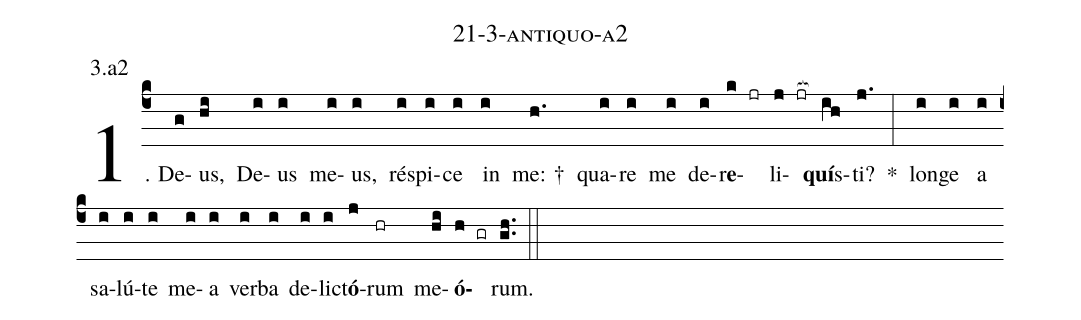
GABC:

name: 21-3-antiquo-a2;
annotation: 3.a2;
%%
(c4)1. De(g)us,(hi) De(i)us(i) me(i)us,(i) ré(i)spi(i)ce(i) in(i) me: †(h.) qua(i)re(i) me(i) de(i)r<b>e</b>(k jr)li(j jr[ocb:1{])<b>quí</b>s(ih[ocb:0}])ti?(j.) *(:) lon(i)ge(i) a(i) sa(i)lú(i)te(i) me(i)a(i) ver(i)ba(i) de(i)lic(i)t<b>ó</b>(j)rum(hr) me(hi)<b>ó</b>(h gr)rum.(gh..) (::)
